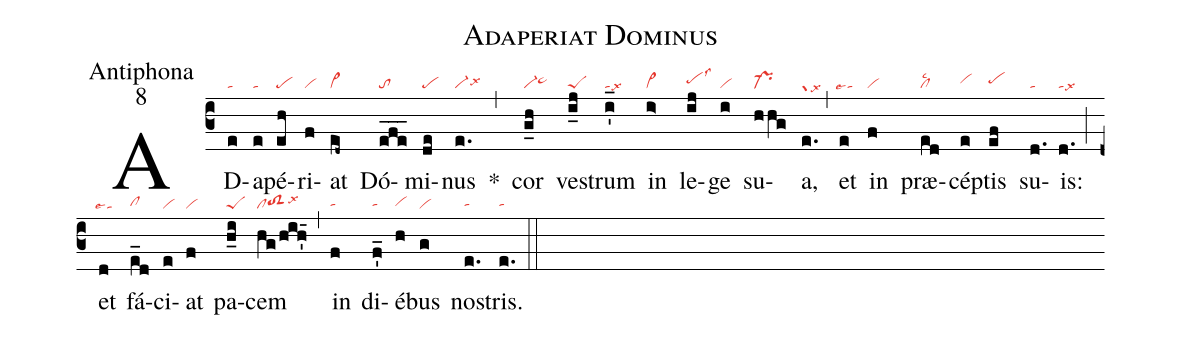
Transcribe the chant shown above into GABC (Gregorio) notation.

name:Adaperiat Dominus;
office-part:Antiphona;
mode:8;
nabc-lines:1;
%%
(c3)
AD(e|ta)a(e|ta)pé(eh|pe)ri(f|vi)at(ed~|vi>) Dó(efe___|to)mi(de|pe)nus(e.|vi-lsx6) *(,)
cor(g_h|vi-ta>hh) ve(i_j|peS)strum(i'_|talsx6) in(i>|vi>) le(ij|pehhlss3)ge(i|vi) su(hhg|pr-)a,(e.|grlsx6) (,)
et(e|`talse4) in(f|vi) præ(ed|cllsc2)cé(e|vihh)ptis(ef|pehh) su(d.|ta)is:(d.|talsx6) (;)
et(d|`talse1) fá(e_d|clhg)ci(e|vi)at(f|vi) pa(h_i|peS)cem(hg/hih'_15|cltoS2hglsx6) (,)
in(f|tahg) di(f'_|tahg)é(h|vihg)bus(g|vi) no(e.|tahg)stris.(e.|tahg) (::)
